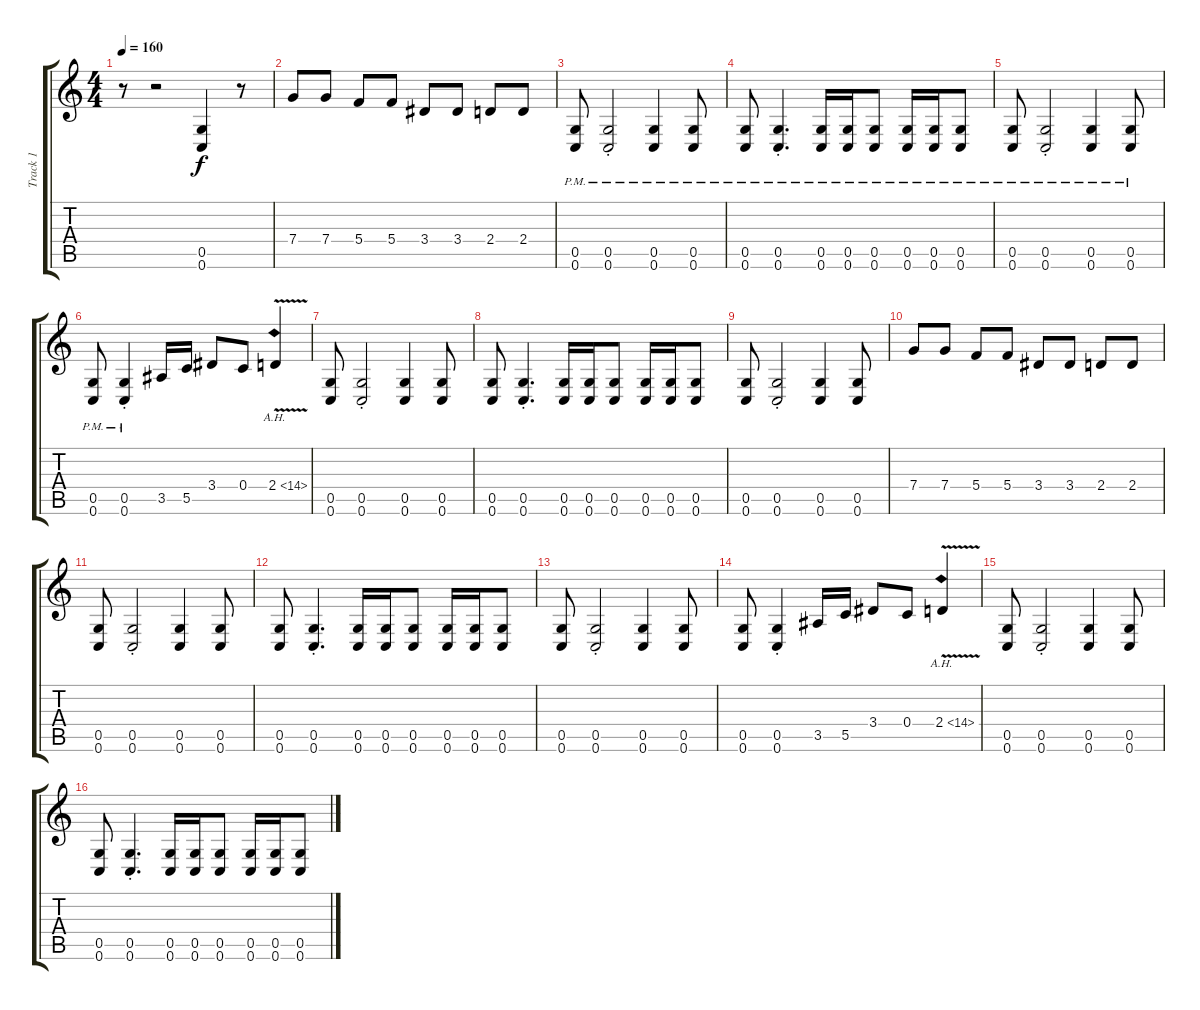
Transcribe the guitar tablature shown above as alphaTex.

\track ("Track 1" "Track 1") {instrument distortionguitar}
\staff {score tabs}
\tuning (D4 A3 F3 C3 G2 C2) {hide}
\ts (4 4)
\tempo 160
\clef g2
\ks c
r.8{dy f} r.2 (0.5 0.6).4 r.8 |
7.4.8 7.4.8 5.4.8 5.4.8 3.4.8 3.4.8 2.4.8 2.4.8 |
(0.5{pm} 0.6{pm}).8 (0.5{pm st} 0.6{pm st}).2 (0.5{pm} 0.6{pm}).4 (0.5{pm} 0.6{pm}).8 |
(0.5{pm} 0.6{pm}).8 (0.5{pm st} 0.6{pm st}).4{d} (0.5{pm} 0.6{pm}).16 (0.5{pm} 0.6{pm}).16 (0.5{pm} 0.6{pm}).8 (0.5{pm} 0.6{pm}).16 (0.5{pm} 0.6{pm}).16 (0.5{pm} 0.6{pm}).8 |
(0.5{pm} 0.6{pm}).8 (0.5{pm st} 0.6{pm st}).2 (0.5{pm} 0.6{pm}).4 (0.5{pm} 0.6{pm}).8 |
(0.5{pm} 0.6{pm}).8 (0.5{pm st} 0.6{pm st}).4 3.5.16 5.5.16 3.4.8 0.4.8 2.4{ah 12 v}.4 |
(0.5 0.6).8 (0.5{st} 0.6{st}).2 (0.5 0.6).4 (0.5 0.6).8 |
(0.5 0.6).8 (0.5{st} 0.6{st}).4{d} (0.5 0.6).16 (0.5 0.6).16 (0.5 0.6).8 (0.5 0.6).16 (0.5 0.6).16 (0.5 0.6).8 |
(0.5 0.6).8 (0.5{st} 0.6{st}).2 (0.5 0.6).4 (0.5 0.6).8 |
7.4.8 7.4.8 5.4.8 5.4.8 3.4.8 3.4.8 2.4.8 2.4.8 |
(0.5 0.6).8 (0.5{st} 0.6{st}).2 (0.5 0.6).4 (0.5 0.6).8 |
(0.5 0.6).8 (0.5{st} 0.6{st}).4{d} (0.5 0.6).16 (0.5 0.6).16 (0.5 0.6).8 (0.5 0.6).16 (0.5 0.6).16 (0.5 0.6).8 |
(0.5 0.6).8 (0.5{st} 0.6{st}).2 (0.5 0.6).4 (0.5 0.6).8 |
(0.5 0.6).8 (0.5{st} 0.6{st}).4 3.5.16 5.5.16 3.4.8 0.4.8 2.4{ah 12 v}.4 |
(0.5 0.6).8 (0.5{st} 0.6{st}).2 (0.5 0.6).4 (0.5 0.6).8 |
(0.5 0.6).8 (0.5{st} 0.6{st}).4{d} (0.5 0.6).16 (0.5 0.6).16 (0.5 0.6).8 (0.5 0.6).16 (0.5 0.6).16 (0.5 0.6).8
